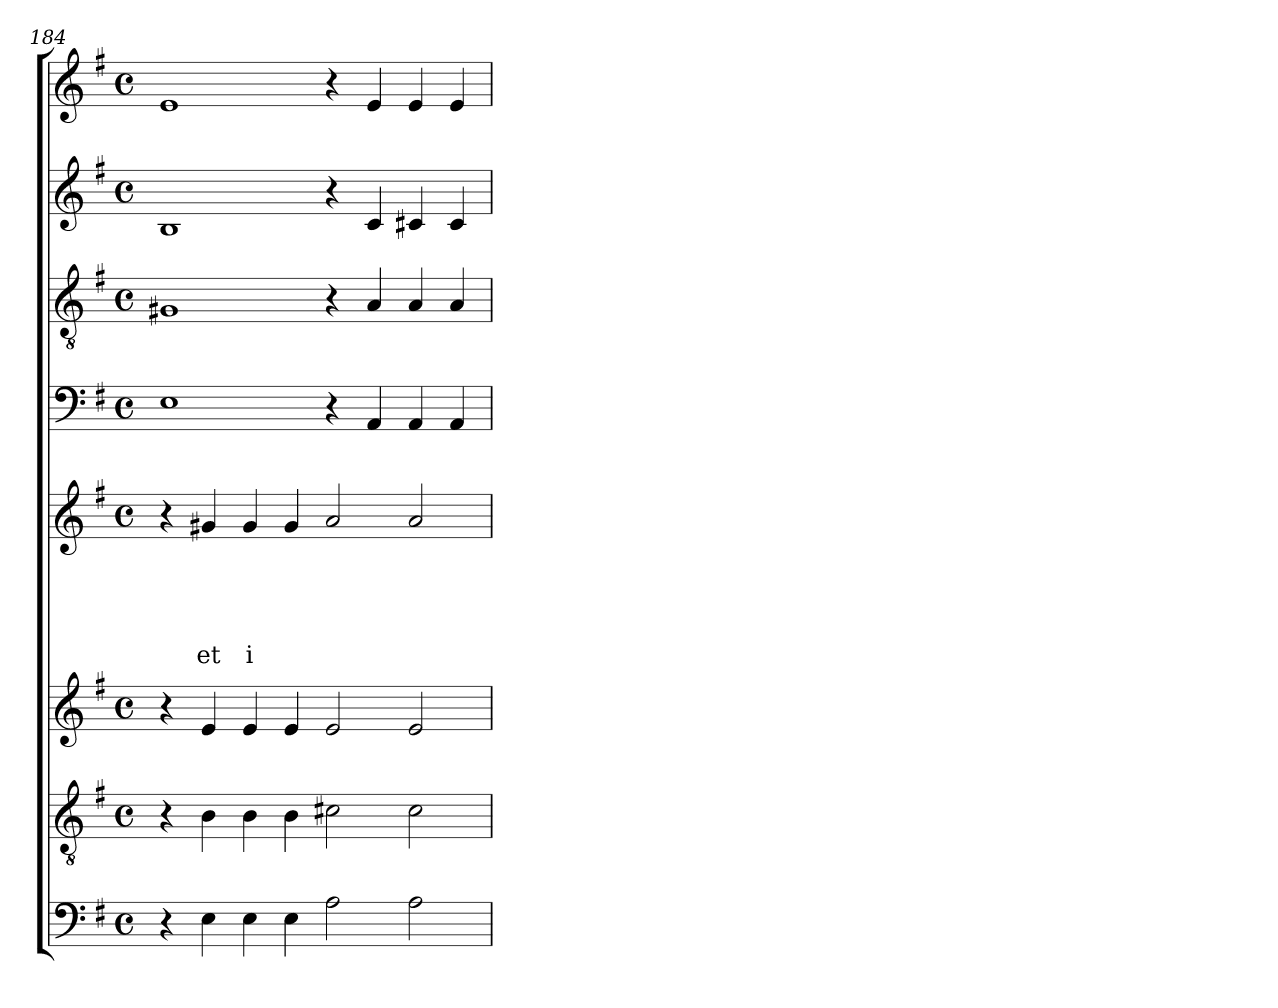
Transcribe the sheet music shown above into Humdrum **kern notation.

**kern	**kern	**kern	**kern	**text	**text	**text	**text	**text	**kern	**kern	**kern	**kern
*part8	*part7	*part6	*part5	*part5	*part5	*part5	*part5	*part5	*part4	*part3	*part2	*part1
*staff8	*staff7	*staff6	*staff5	*staff5	*staff5	*staff5	*staff5	*staff5	*staff4	*staff3	*staff2	*staff1
*clefF4	*clefGv2	*clefG2	*clefG2	*	*	*	*	*	*clefF4	*clefGv2	*clefG2	*clefG2
*k[f#]	*k[f#]	*k[f#]	*k[f#]	*	*	*	*	*	*k[f#]	*k[f#]	*k[f#]	*k[f#]
*G:	*G:	*G:	*G:	*	*	*	*	*	*G:	*G:	*G:	*G:
*M4/4	*M4/4	*M4/4	*M4/4	*	*	*	*	*	*M4/4	*M4/4	*M4/4	*M4/4
*met(c)	*met(c)	*met(c)	*met(c)	*	*	*	*	*	*met(c)	*met(c)	*met(c)	*met(c)
=184	=184	=184	=184	=184	=184	=184	=184	=184	=184	=184	=184	=184
4r	4r	4r	4r	.	.	.	.	.	1E	1G#X	1B	1e
!	!	!	!	!	!	!	!	!LO:LY:b	!	!	!	!
4E\	4B\	4e/	4g#X/	.	.	.	.	et	.	.	.	.
!	!	!	!	!	!	!	!	!LO:LY:b	!	!	!	!
4E\	4B\	4e/	4g#/	.	.	.	.	i	.	.	.	.
4E\	4B\	4e/	4g#/	.	.	.	.	.	.	.	.	.
2A\	2c#X\	2e/	2a/	.	.	.	.	.	4r	4r	4r	4r
.	.	.	.	.	.	.	.	.	4AA/	4A/	4c/	4e/
2A\	2c#\	2e/	2a/	.	.	.	.	.	4AA/	4A/	4c#X/	4e/
.	.	.	.	.	.	.	.	.	4AA/	4A/	4c#/	4e/
=	=	=	=	=	=	=	=	=	=	=	=	=
*-	*-	*-	*-	*-	*-	*-	*-	*-	*-	*-	*-	*-
